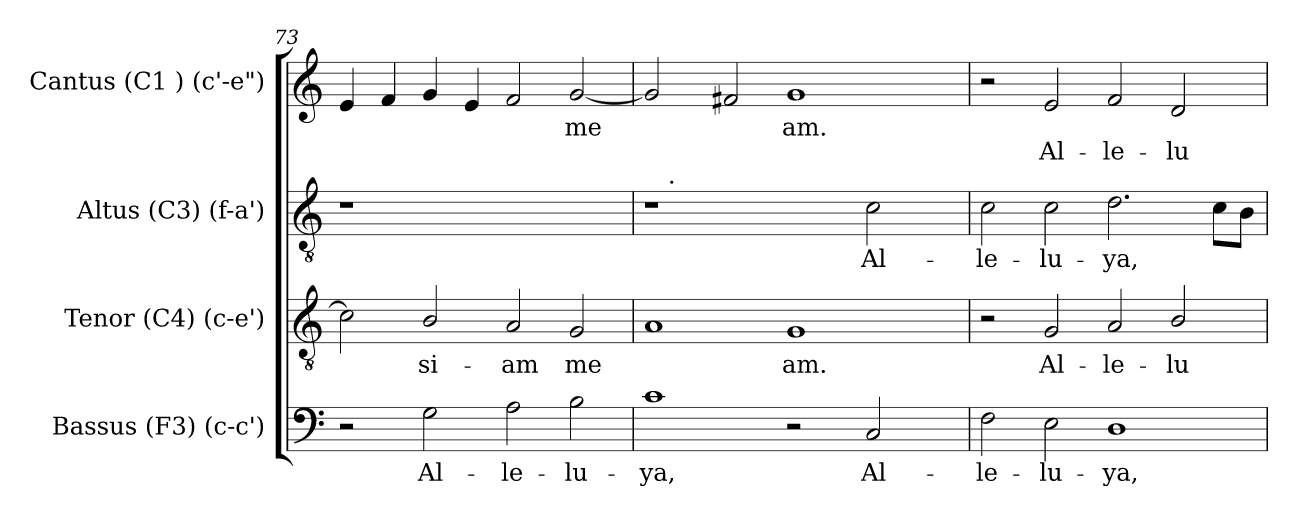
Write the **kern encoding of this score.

**kern	**text	**kern	**text	**kern	**text	**kern	**text	**text
*part4	*part4	*part3	*part3	*part2	*part2	*part1	*part1	*part1
*staff4	*staff4	*staff3	*staff3	*staff2	*staff2	*staff1	*staff1	*staff1
*I"Bassus (F3)  (c-c')	*	*I"Tenor (C4)  (c-e')	*	*I"Altus (C3)  (f-a')	*	*I"Cantus (C1 )  (c'-e")	*	*
!!LO:PB:g=z
*clefF4	*	*clefGv2	*	*clefGv2	*	*clefG2	*	*
*k[]	*	*k[]	*	*k[]	*	*k[]	*	*
*C:	*	*C:	*	*C:	*	*C:	*	*
=73	=73	=73	=73	=73	=73	=73	=73	=73
!	!	!	!LO:LY:b:cj	!	!	!	!LO:LY:b:cj	!
2r	.	2c\]	--	1r	.	4e/	.	.
!	!	!	!	!	!	!	!LO:LY:b:cj	!
.	.	.	.	.	.	4f/	.	.
!	!LO:LY:b:cj	!	!LO:LY:b:cj	!	!	!	!LO:LY:b:cj	!
2G\	Al-	2B/	-si-	.	.	4g/	.	.
!	!	!	!	!	!	!	!LO:LY:b:cj	!
.	.	.	.	.	.	4e/	.	.
!	!LO:LY:b:cj	!	!LO:LY:b:cj	!	!	!	!LO:LY:b:cj	!
2A\	-le-	2A/	-am	1ryy	.	2f/	.	.
!	!LO:LY:b:cj	!	!LO:LY:b:cj	!	!	!	!LO:LY:b:cj	!
2B\	-lu-	2G/	me-	.	.	[<2g/	me-	.
=74	=74	=74	=74	=74	=74	=74	=74	=74
!	!LO:LY:b:cj	!	!LO:LY:b:cj	!	!	!	!LO:LY:b:cj	!
*	*	*	*	*^	*	*	*	*
1c	-ya,	1A	--	1r	16.ryy	.	2g/]	--	.
!	!	!	!	!	!LO:TX:a:t=.	!	!	!	!
.	.	.	.	.	1ryy	.	.	.	.
!	!	!	!	!	!	!	!	!LO:LY:b:cj	!
.	.	.	.	.	.	.	2f#/	--	.
!	!	!	!LO:LY:b:cj	!	!	!	!	!LO:LY:b:cj	!
2r	.	1G	-am.	2ryy	.	.	1g	-am.	.
.	.	.	.	.	2ryy	.	.	.	.
!	!LO:LY:b:cj	!	!	!	!	!LO:LY:b:cj	!	!	!
2C/	Al-	.	.	2c\	.	Al-	.	.	.
.	.	.	.	.	4ryy	.	.	.	.
.	.	.	.	.	8ryy	.	.	.	.
.	.	.	.	.	32ryy	.	.	.	.
=75	=75	=75	=75	=75	=75	=75	=75	=75	=75
!	!LO:LY:b:cj	!	!	!	!	!LO:LY:b:cj	!	!	!
*	*	*	*	*v	*v	*	*	*	*
2F\	-le-	2r	.	2c\	-le-	2r	.	.
!	!LO:LY:b:cj	!	!LO:LY:b:cj	!	!LO:LY:b:cj	!	!LO:LY:b:cj	!LO:LY:b:cj
2E\	-lu-	2G/	Al-	2c\	-lu-	2e/	.	Al-
!	!LO:LY:b:cj	!	!LO:LY:b:cj	!	!LO:LY:b:cj	!	!LO:LY:b:cj	!LO:LY:b:cj
1D	-ya,	2A/	-le-	2.d\	-ya,	2f/	-	le-
!	!	!	!LO:LY:b:cj	!	!	!	!LO:LY:b:cj	!LO:LY:b:cj
.	.	2B/	-lu-	.	.	2d/	-	lu-
!	!	!	!	!	!LO:LY:b:cj	!	!	!
.	.	.	.	8c\L	.	.	.	.
!	!	!	!	!	!LO:LY:b:cj	!	!	!
.	.	.	.	8B\J	.	.	.	.
=	=	=	=	=	=	=	=	=
*-	*-	*-	*-	*-	*-	*-	*-	*-
